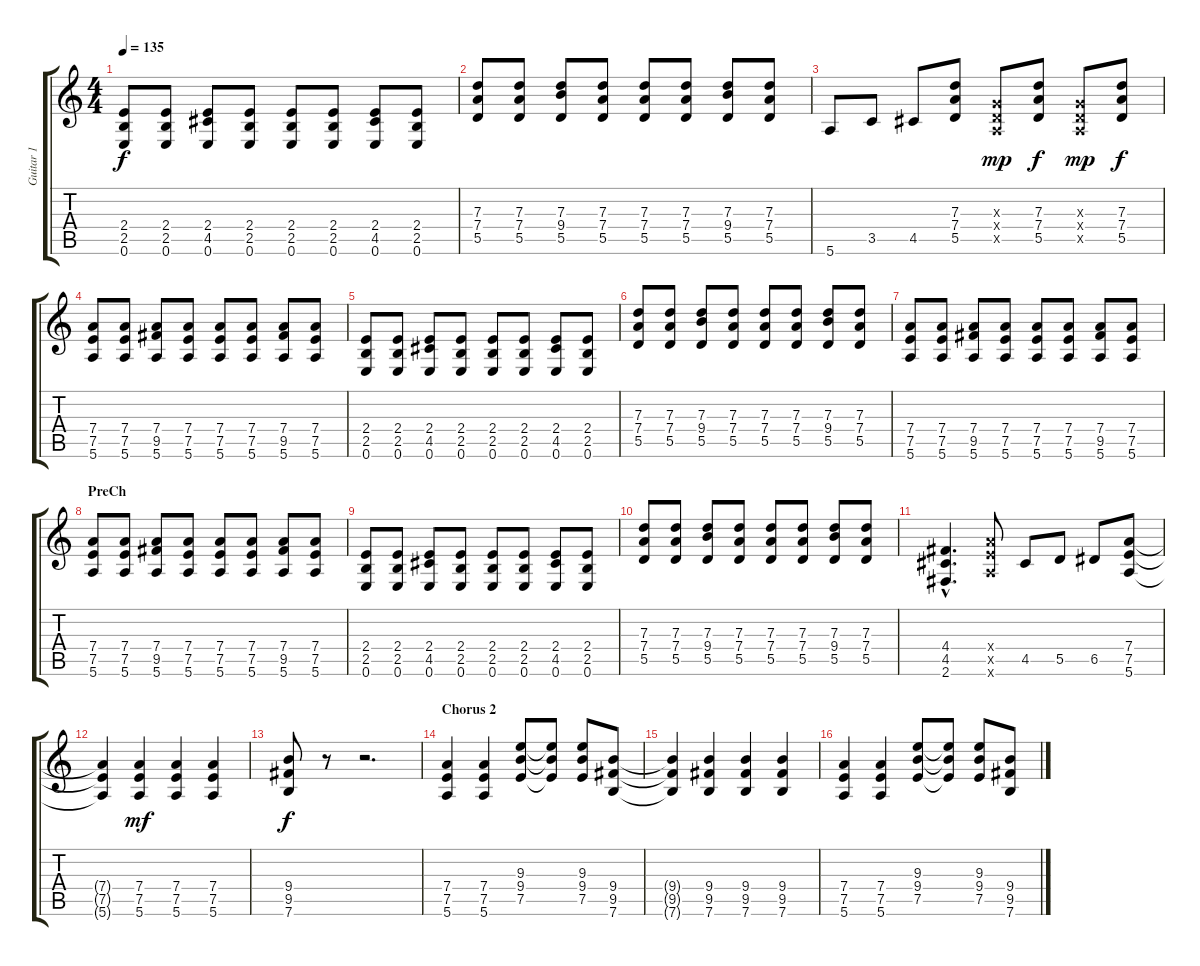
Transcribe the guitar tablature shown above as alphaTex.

\track ("Guitar 1" "Guitar 1") {instrument distortionguitar}
\staff {score tabs}
\tuning (E4 B3 G3 D3 A2 E2) {hide}
\ts (4 4)
\tempo 135
\clef g2
\ks c
(2.4 2.5 0.6).8{dy f} (2.4 2.5 0.6).8 (2.4 4.5 0.6).8 (2.4 2.5 0.6).8 (2.4 2.5 0.6).8 (2.4 2.5 0.6).8 (2.4 4.5 0.6).8 (2.4 2.5 0.6).8 |
(7.3 7.4 5.5).8 (7.3 7.4 5.5).8 (7.3 9.4 5.5).8 (7.3 7.4 5.5).8 (7.3 7.4 5.5).8 (7.3 7.4 5.5).8 (7.3 9.4 5.5).8 (7.3 7.4 5.5).8 |
5.6.8 3.5.8 4.5.8 (7.3 7.4 5.5).8 (0.3{x} 0.4{x} 0.5{x}).8{dy mp} (7.3 7.4 5.5).8{dy f} (0.3{x} 0.4{x} 0.5{x}).8{dy mp} (7.3 7.4 5.5).8{dy f} |
(7.4 7.5 5.6).8{instrument electricguitarmuted} (7.4 7.5 5.6).8 (7.4 9.5 5.6).8 (7.4 7.5 5.6).8 (7.4 7.5 5.6).8 (7.4 7.5 5.6).8 (7.4 9.5 5.6).8 (7.4 7.5 5.6).8 |
(2.4 2.5 0.6).8 (2.4 2.5 0.6).8 (2.4 4.5 0.6).8 (2.4 2.5 0.6).8 (2.4 2.5 0.6).8 (2.4 2.5 0.6).8 (2.4 4.5 0.6).8 (2.4 2.5 0.6).8 |
(7.3 7.4 5.5).8 (7.3 7.4 5.5).8 (7.3 9.4 5.5).8 (7.3 7.4 5.5).8 (7.3 7.4 5.5).8 (7.3 7.4 5.5).8 (7.3 9.4 5.5).8 (7.3 7.4 5.5).8 |
(7.4 7.5 5.6).8 (7.4 7.5 5.6).8 (7.4 9.5 5.6).8 (7.4 7.5 5.6).8 (7.4 7.5 5.6).8 (7.4 7.5 5.6).8 (7.4 9.5 5.6).8 (7.4 7.5 5.6).8 |
\section ("" "PreCh")
(7.4 7.5 5.6).8{volume 10 instrument electricguitarmuted} (7.4 7.5 5.6).8 (7.4 9.5 5.6).8 (7.4 7.5 5.6).8 (7.4 7.5 5.6).8 (7.4 7.5 5.6).8 (7.4 9.5 5.6).8 (7.4 7.5 5.6).8 |
(2.4 2.5 0.6).8 (2.4 2.5 0.6).8 (2.4 4.5 0.6).8 (2.4 2.5 0.6).8 (2.4 2.5 0.6).8 (2.4 2.5 0.6).8 (2.4 4.5 0.6).8 (2.4 2.5 0.6).8 |
(7.3 7.4 5.5).8 (7.3 7.4 5.5).8 (7.3 9.4 5.5).8 (7.3 7.4 5.5).8 (7.3 7.4 5.5).8 (7.3 7.4 5.5).8 (7.3 9.4 5.5).8 (7.3 7.4 5.5).8 |
(4.4{hac} 4.5{hac} 2.6{hac}).4{d volume 13} (7.4{x} 7.5{x} 5.6{x}).8 4.5.8 5.5.8 6.5.8 (7.4 7.5 5.6).8 |
(7.4{t} 7.5{t} 5.6{t}).4 (7.4 7.5 5.6).4{dy mf} (7.4 7.5 5.6).4 (7.4 7.5 5.6).4 |
(9.4 9.5 7.6).8{dy f} r.8 r.2{d} |
\section ("" "Chorus 2")
(7.4 7.5 5.6).4 (7.4 7.5 5.6).4 (9.3 9.4 7.5).8 (9.3{t} 9.4{t} 7.5{t}).8 (9.3 9.4 7.5).8 (9.4 9.5 7.6).8 |
(9.4{t} 9.5{t} 7.6{t}).4 (9.4 9.5 7.6).4 (9.4 9.5 7.6).4 (9.4 9.5 7.6).4 |
(7.4 7.5 5.6).4 (7.4 7.5 5.6).4 (9.3 9.4 7.5).8 (9.3{t} 9.4{t} 7.5{t}).8 (9.3 9.4 7.5).8 (9.4 9.5 7.6).8
